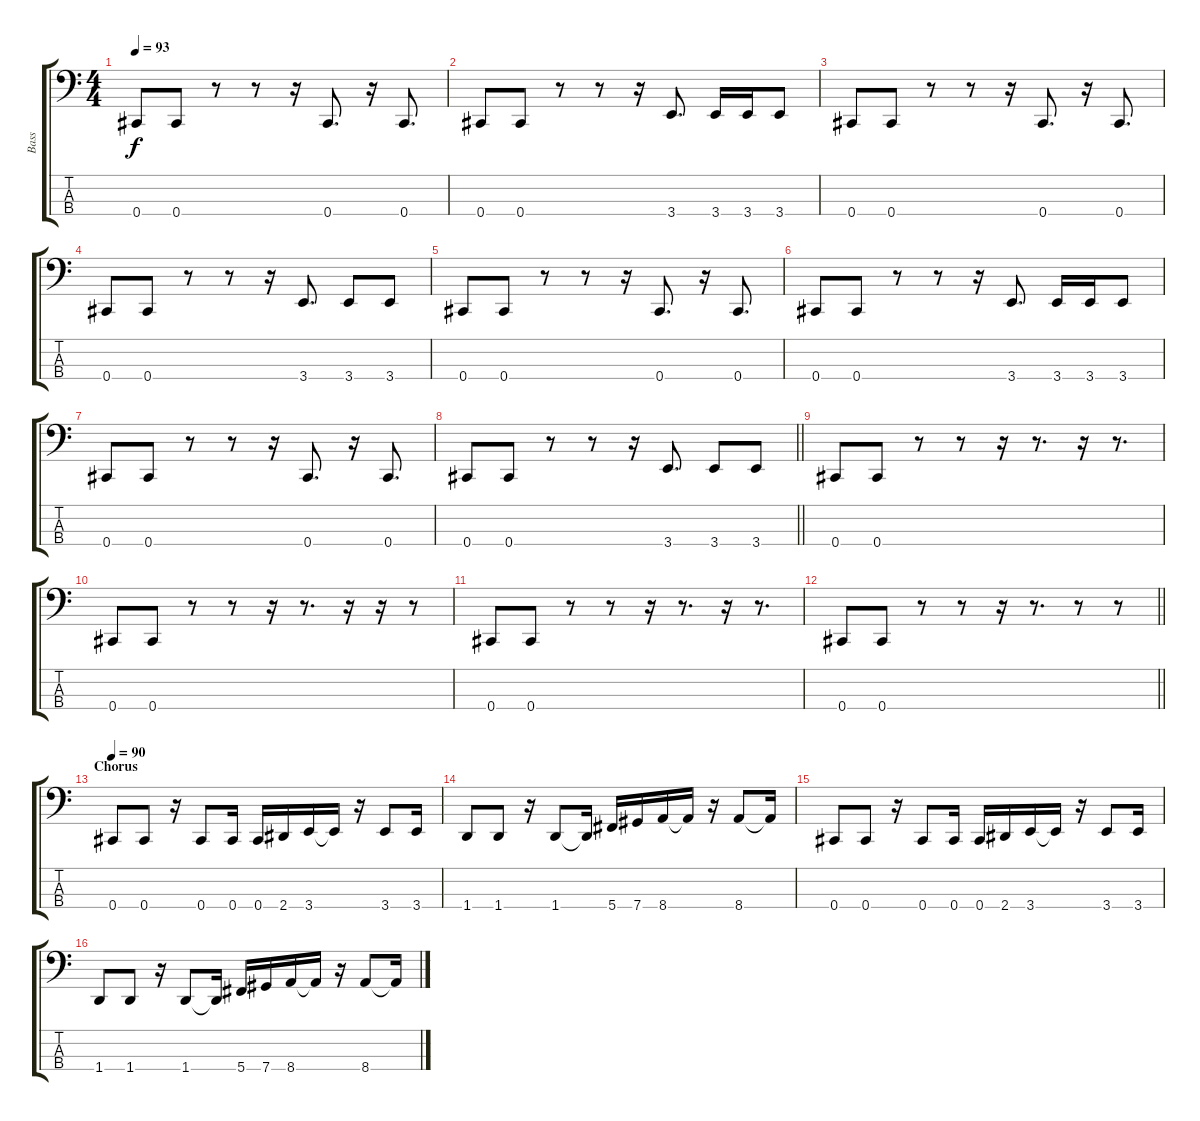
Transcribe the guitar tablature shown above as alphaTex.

\track ("Bass" "Bass") {instrument electricbassfinger}
\staff {score tabs}
\tuning (E2 B1 Gb1 Db1) {hide}
\ts (4 4)
\tempo 93
\clef f4
\ks c
0.4.8{dy f} 0.4.8 r.8 r.8 r.16 0.4.8{d} r.16 0.4.8{d} |
0.4.8 0.4.8 r.8 r.8 r.16 3.4.8{d} 3.4.16 3.4.16 3.4.8 |
0.4.8 0.4.8 r.8 r.8 r.16 0.4.8{d} r.16 0.4.8{d} |
0.4.8 0.4.8 r.8 r.8 r.16 3.4.8{d} 3.4.8 3.4.8 |
0.4.8 0.4.8 r.8 r.8 r.16 0.4.8{d} r.16 0.4.8{d} |
0.4.8 0.4.8 r.8 r.8 r.16 3.4.8{d} 3.4.16 3.4.16 3.4.8 |
0.4.8 0.4.8 r.8 r.8 r.16 0.4.8{d} r.16 0.4.8{d} |
\barLineRight lightlight
0.4.8 0.4.8 r.8 r.8 r.16 3.4.8{d} 3.4.8 3.4.8 |
\section ("" "")
0.4.8 0.4.8 r.8 r.8 r.16 r.8{d} r.16 r.8{d} |
0.4.8 0.4.8 r.8 r.8 r.16 r.8{d} r.16 r.16 r.8 |
0.4.8 0.4.8 r.8 r.8 r.16 r.8{d} r.16 r.8{d} |
\barLineRight lightlight
0.4.8 0.4.8 r.8 r.8 r.16 r.8{d} r.8 r.8 |
\section ("" "Chorus")
\tempo 90
0.4.8 0.4.8 r.16 0.4.8 0.4.16 0.4.16 2.4.16 3.4.16 3.4{t}.16 r.16 3.4.8 3.4.16 |
1.4.8 1.4.8 r.16 1.4.8 1.4{t}.16 5.4.16 7.4.16 8.4.16 8.4{t}.16 r.16 8.4.8 8.4{t}.16 |
0.4.8 0.4.8 r.16 0.4.8 0.4.16 0.4.16 2.4.16 3.4.16 3.4{t}.16 r.16 3.4.8 3.4.16 |
1.4.8 1.4.8 r.16 1.4.8 1.4{t}.16 5.4.16 7.4.16 8.4.16 8.4{t}.16 r.16 8.4.8 8.4{t}.16
